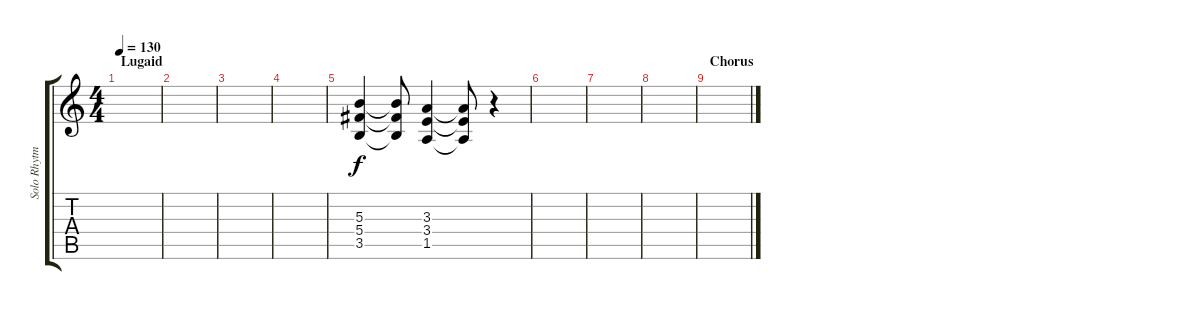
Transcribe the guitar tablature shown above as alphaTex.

\track ("Solo Rhytm" "Solo Rhytm") {instrument distortionguitar}
\staff {score tabs}
\tuning (Eb4 Bb3 Gb3 Db3 Ab2 Eb2) {hide}
\ts (4 4)
\section ("" "Lugaid")
\tempo 130
\clef g2
\ks c
|
|
|
|
(5.3 5.4 3.5).4 (5.3{t} 5.4{t} 3.5{t}).8 (3.3 3.4 1.5).4 (3.3{t} 3.4{t} 1.5{t}).8 r.4 |
|
|
|
\section ("" "Chorus")
